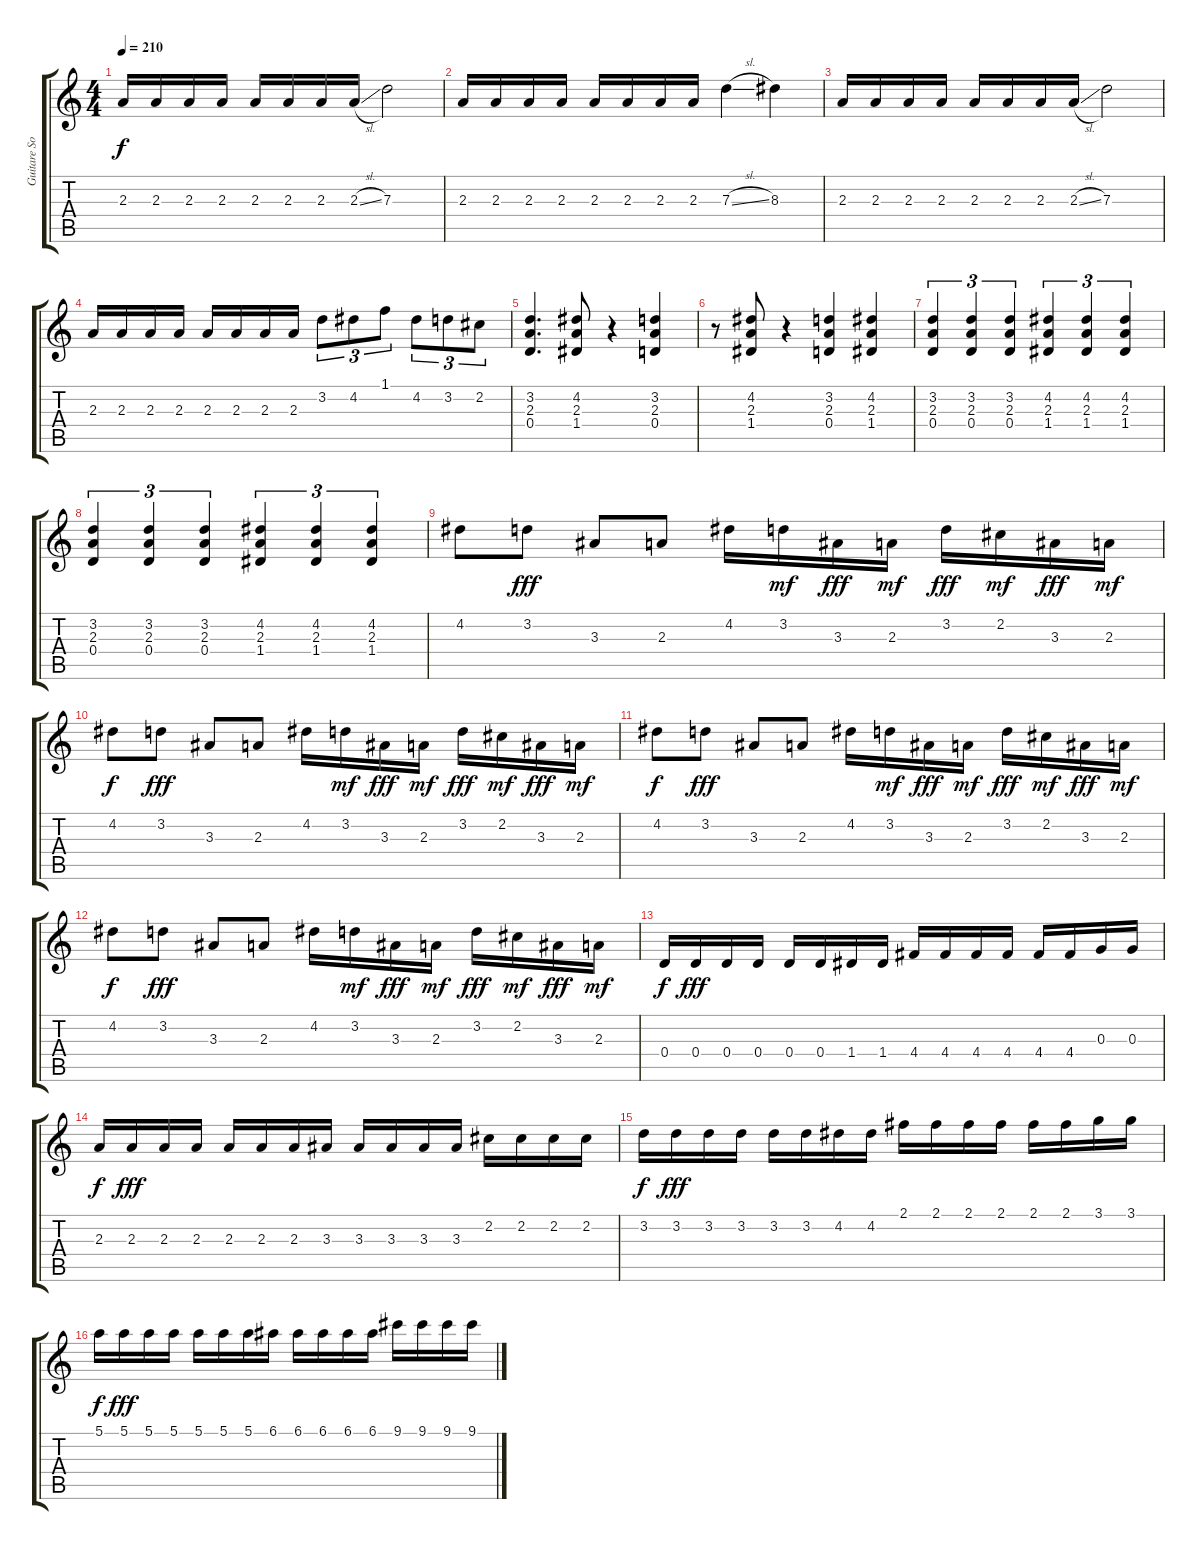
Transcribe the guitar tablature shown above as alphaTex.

\track ("Guitare Solo" "Guitare So") {instrument acousticguitarsteel}
\staff {score tabs}
\tuning (E4 B3 G3 D3 A2 D2) {hide}
\ts (4 4)
\tempo 210
\clef g2
\ks c
2.3.16{dy f instrument tuba} 2.3.16 2.3.16 2.3.16 2.3.16 2.3.16 2.3.16 2.3{sl}.16 7.3.2 |
2.3.16 2.3.16 2.3.16 2.3.16 2.3.16 2.3.16 2.3.16 2.3.16 7.3{sl}.4 8.3.4 |
2.3.16 2.3.16 2.3.16 2.3.16 2.3.16 2.3.16 2.3.16 2.3{sl}.16 7.3.2 |
2.3.16 2.3.16 2.3.16 2.3.16 2.3.16 2.3.16 2.3.16 2.3.16 3.2.8{tu (3 2)} 4.2.8{tu (3 2)} 1.1.8{tu (3 2)} 4.2.8{tu (3 2)} 3.2.8{tu (3 2)} 2.2.8{tu (3 2)} |
(3.2 2.3 0.4).4{d} (4.2 2.3 1.4).8 r.4 (3.2 2.3 0.4).4 |
r.8 (4.2 2.3 1.4).8 r.4 (3.2 2.3 0.4).4 (4.2 2.3 1.4).4 |
(3.2 2.3 0.4).4{tu (3 2)} (3.2 2.3 0.4).4{tu (3 2)} (3.2 2.3 0.4).4{tu (3 2)} (4.2 2.3 1.4).4{tu (3 2)} (4.2 2.3 1.4).4{tu (3 2)} (4.2 2.3 1.4).4{tu (3 2)} |
(3.2 2.3 0.4).4{tu (3 2)} (3.2 2.3 0.4).4{tu (3 2)} (3.2 2.3 0.4).4{tu (3 2)} (4.2 2.3 1.4).4{tu (3 2)} (4.2 2.3 1.4).4{tu (3 2)} (4.2 2.3 1.4).4{tu (3 2)} |
4.2.8 3.2.8{dy fff} 3.3.8 2.3.8 4.2.16 3.2.16{dy mf} 3.3.16{dy fff} 2.3.16{dy mf} 3.2.16{dy fff} 2.2.16{dy mf} 3.3.16{dy fff} 2.3.16{dy mf} |
4.2.8{dy f} 3.2.8{dy fff} 3.3.8 2.3.8 4.2.16 3.2.16{dy mf} 3.3.16{dy fff} 2.3.16{dy mf} 3.2.16{dy fff} 2.2.16{dy mf} 3.3.16{dy fff} 2.3.16{dy mf} |
4.2.8{dy f} 3.2.8{dy fff} 3.3.8 2.3.8 4.2.16 3.2.16{dy mf} 3.3.16{dy fff} 2.3.16{dy mf} 3.2.16{dy fff} 2.2.16{dy mf} 3.3.16{dy fff} 2.3.16{dy mf} |
4.2.8{dy f} 3.2.8{dy fff} 3.3.8 2.3.8 4.2.16 3.2.16{dy mf} 3.3.16{dy fff} 2.3.16{dy mf} 3.2.16{dy fff} 2.2.16{dy mf} 3.3.16{dy fff} 2.3.16{dy mf} |
0.4.16{dy f} 0.4.16{dy fff} 0.4.16 0.4.16 0.4.16 0.4.16 1.4.16 1.4.16 4.4.16 4.4.16 4.4.16 4.4.16 4.4.16 4.4.16 0.3.16 0.3.16 |
2.3.16{dy f} 2.3.16{dy fff} 2.3.16 2.3.16 2.3.16 2.3.16 2.3.16 3.3.16 3.3.16 3.3.16 3.3.16 3.3.16 2.2.16 2.2.16 2.2.16 2.2.16 |
3.2.16{dy f} 3.2.16{dy fff} 3.2.16 3.2.16 3.2.16 3.2.16 4.2.16 4.2.16 2.1.16 2.1.16 2.1.16 2.1.16 2.1.16 2.1.16 3.1.16 3.1.16 |
5.1.16{dy f} 5.1.16{dy fff} 5.1.16 5.1.16 5.1.16 5.1.16 5.1.16 6.1.16 6.1.16 6.1.16 6.1.16 6.1.16 9.1.16 9.1.16 9.1.16 9.1.16
